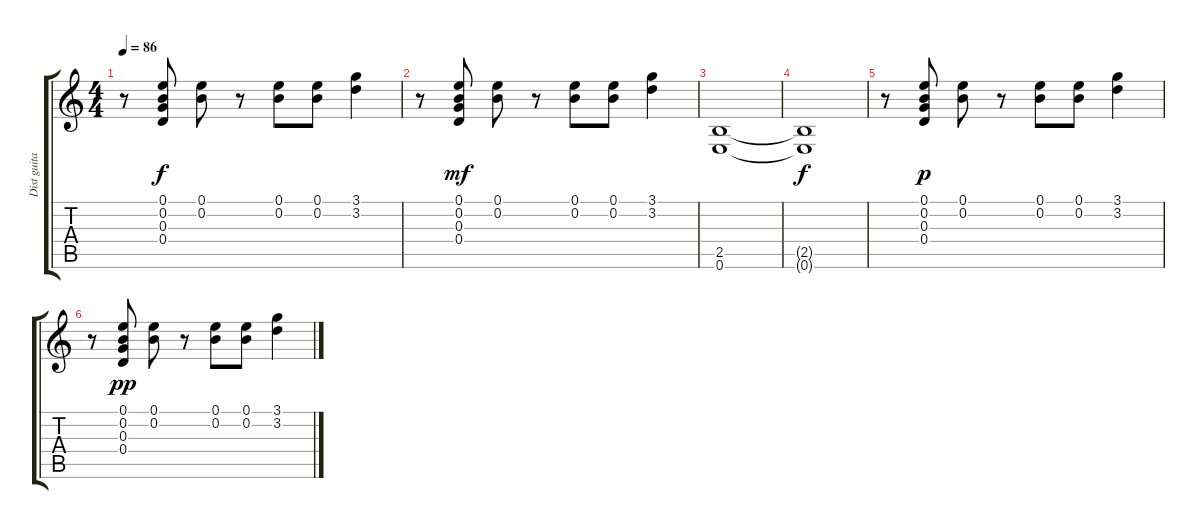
\track ("Dist guitar" "Dist guita") {instrument overdrivenguitar}
\staff {score tabs}
\tuning (E4 B3 G3 D3 A2 E2) {hide}
\ts (4 4)
\tempo 86
\clef g2
\ks c
r.8{dy f} (0.1 0.2 0.3 0.4).8 (0.1 0.2).8 r.8 (0.1 0.2).8 (0.1 0.2).8 (3.1 3.2).4 |
r.8 (0.1 0.2 0.3 0.4).8{dy mf} (0.1 0.2).8 r.8 (0.1 0.2).8 (0.1 0.2).8 (3.1 3.2).4 |
(2.5 0.6).1 |
(2.5{t} 0.6{t}).1{dy f} |
r.8 (0.1 0.2 0.3 0.4).8{dy p} (0.1 0.2).8 r.8 (0.1 0.2).8 (0.1 0.2).8 (3.1 3.2).4 |
r.8 (0.1 0.2 0.3 0.4).8{dy pp} (0.1 0.2).8 r.8 (0.1 0.2).8 (0.1 0.2).8 (3.1 3.2).4
